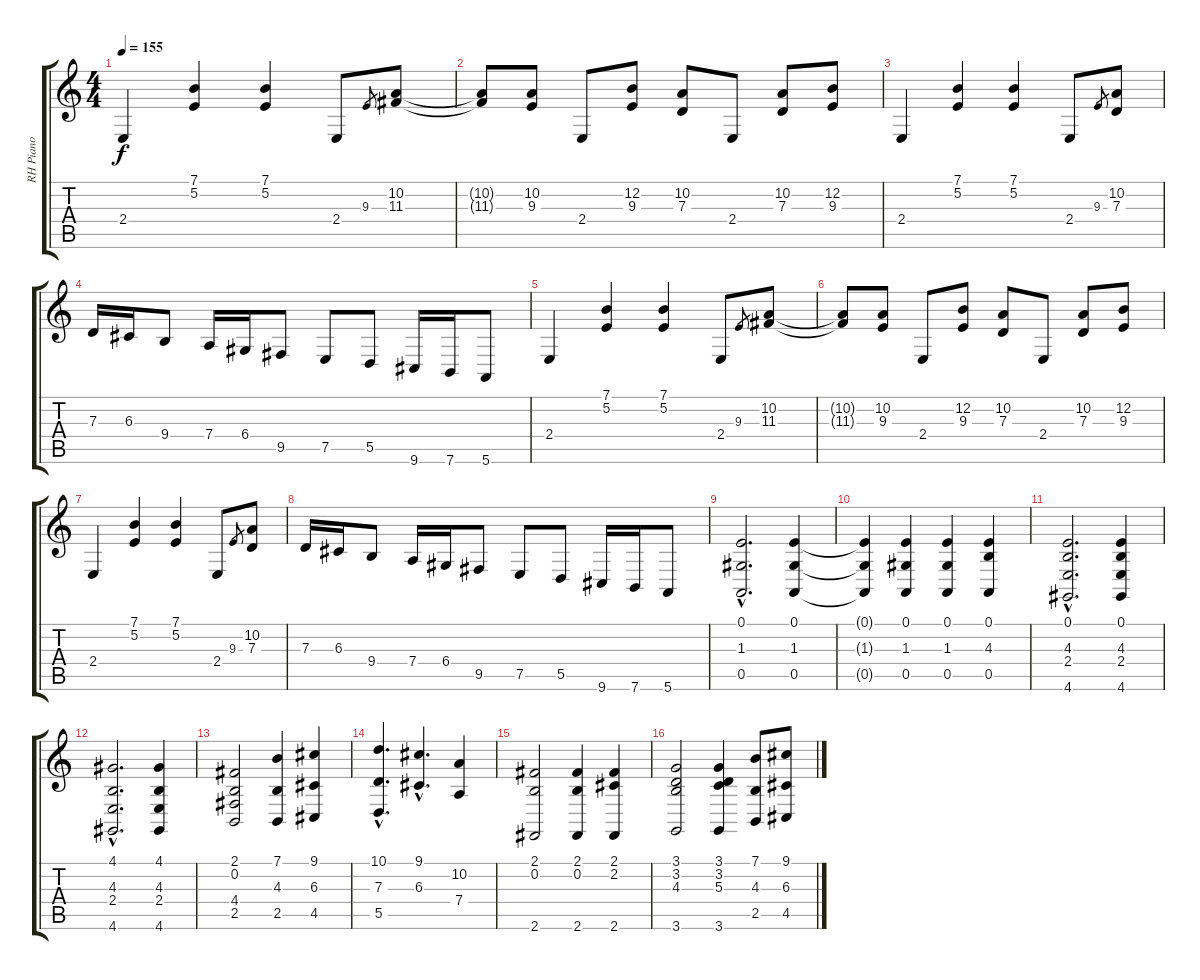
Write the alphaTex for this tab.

\track ("RH Piano" "RH Piano") {instrument acousticgrandpiano}
\staff {score tabs}
\tuning (E4 B3 G3 D3 A2 E2) {hide}
\ts (4 4)
\tempo 155
\clef g2
\ks c
2.4.4{dy f} (7.1 5.2).4 (7.1 5.2).4 2.4.8 9.3.8{gr} (10.2 11.3).8 |
(10.2{t} 11.3{t}).8 (10.2 9.3).8 2.4.8 (12.2 9.3).8 (10.2 7.3).8 2.4.8 (10.2 7.3).8 (12.2 9.3).8 |
2.4.4 (7.1 5.2).4 (7.1 5.2).4 2.4.8 9.3.8{gr} (10.2 7.3).8 |
7.3.16 6.3.16 9.4.8 7.4.16 6.4.16 9.5.8 7.5.8 5.5.8 9.6.16 7.6.16 5.6.8 |
2.4.4 (7.1 5.2).4 (7.1 5.2).4 2.4.8 9.3.8{gr} (10.2 11.3).8 |
(10.2{t} 11.3{t}).8 (10.2 9.3).8 2.4.8 (12.2 9.3).8 (10.2 7.3).8 2.4.8 (10.2 7.3).8 (12.2 9.3).8 |
2.4.4 (7.1 5.2).4 (7.1 5.2).4 2.4.8 9.3.8{gr} (10.2 7.3).8 |
7.3.16 6.3.16 9.4.8 7.4.16 6.4.16 9.5.8 7.5.8 5.5.8 9.6.16 7.6.16 5.6.8 |
(0.1{hac} 1.3{hac} 0.5{hac}).2{d} (0.1 1.3 0.5).4 |
(0.1{t} 1.3{t} 0.5{t}).4 (0.1 1.3 0.5).4 (0.1 1.3 0.5).4 (0.1 4.3 0.5).4 |
(0.1{hac} 4.3{hac} 2.4{hac} 4.6{hac}).2{d} (0.1 4.3 2.4 4.6).4 |
(4.1{hac} 4.3{hac} 2.4{hac} 4.6{hac}).2{d} (4.1 4.3 2.4 4.6).4 |
(2.1 0.2 4.4 2.5).2 (7.1 4.3 2.5).4 (9.1 6.3 4.5).4 |
(10.1{hac} 7.3{hac} 5.5{hac}).4{d} (9.1{hac} 6.3{hac}).4{d} (10.2 7.4).4 |
(2.1 0.2 2.6).2 (2.1 0.2 2.6).4 (2.1 2.2 2.6).4 |
(3.1 3.2 4.3 3.6).2 (3.1 3.2 5.3 3.6).4 (7.1 4.3 2.5).8 (9.1 6.3 4.5).8
